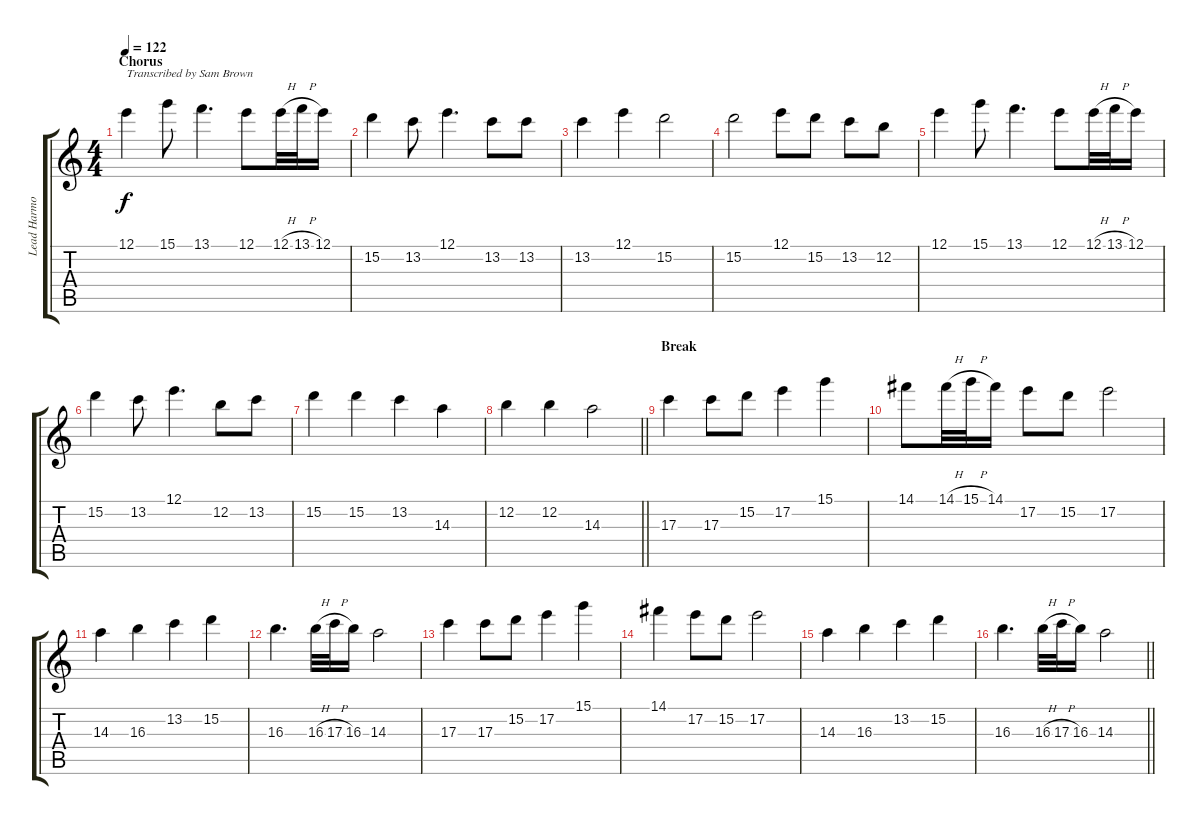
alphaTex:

\track ("Lead Harmony" "Lead Harmo") {instrument distortionguitar}
\staff {score tabs}
\tuning (E4 B3 G3 D3 A2 E2) {hide}
\ts (4 4)
\section ("" "Chorus")
\tempo 122
\clef g2
\ks c
12.1.4{txt "Transcribed by Sam Brown" dy f} 15.1.8 13.1.4{d} 12.1.8 12.1{h}.32{volume 11} 13.1{h}.32 12.1.16 |
15.2.4{volume 10} 13.2.8 12.1.4{d} 13.2.8 13.2.8 |
13.2.4 12.1.4 15.2.2 |
15.2.2 12.1.8 15.2.8 13.2.8 12.2.8 |
12.1.4 15.1.8 13.1.4{d} 12.1.8 12.1{h}.32{volume 11} 13.1{h}.32 12.1.16 |
15.2.4{volume 10} 13.2.8 12.1.4{d} 12.2.8 13.2.8 |
15.2.4 15.2.4 13.2.4 14.3.4 |
\barLineRight lightlight
12.2.4 12.2.4 14.3.2 |
\section ("" "Break")
17.3.4 17.3.8 15.2.8 17.2.4 15.1.4 |
14.1.8 14.1{h}.32 15.1{h}.32 14.1.16 17.2.8 15.2.8 17.2.2 |
14.3.4 16.3.4 13.2.4 15.2.4 |
16.3.4{d} 16.3{h}.32 17.3{h}.32 16.3.16 14.3.2 |
17.3.4 17.3.8 15.2.8 17.2.4 15.1.4 |
14.1.4 17.2.8 15.2.8 17.2.2 |
14.3.4 16.3.4 13.2.4 15.2.4 |
\barLineRight lightlight
16.3.4{d} 16.3{h}.32 17.3{h}.32 16.3.16 14.3.2
